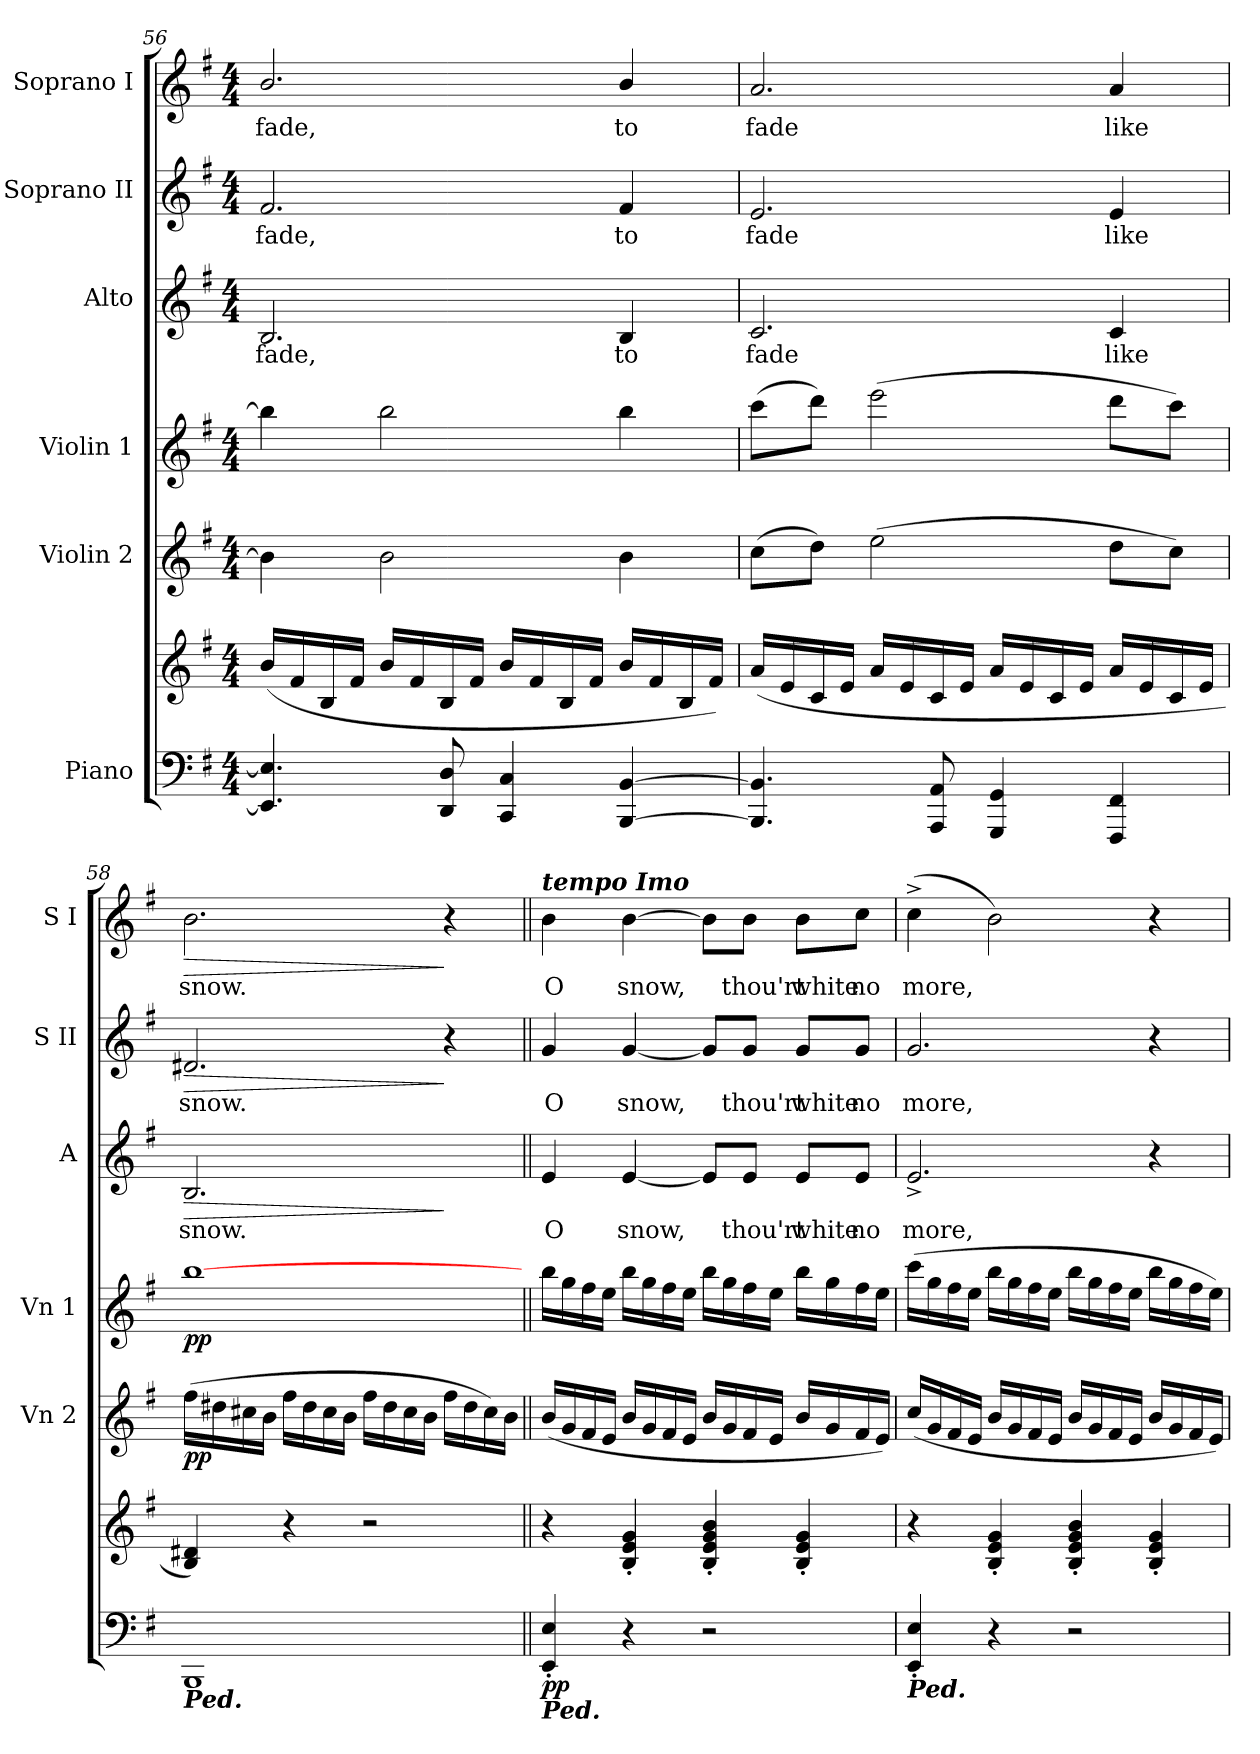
**kern	**kern	**dynam	**kern	**dynam	**kern	**dynam	**kern	**text	**dynam	**kern	**text	**dynam	**kern	**text	**dynam
*part6	*part6	*part6	*part5	*part5	*part4	*part4	*part3	*part3	*part3	*part2	*part2	*part2	*part1	*part1	*part1
*staff7	*staff6	*staff6/7	*staff5	*staff5	*staff4	*staff4	*staff3	*staff3	*staff3	*staff2	*staff2	*staff2	*staff1	*staff1	*staff1
*I"Piano	*	*	*I"Violin 2	*	*I"Violin 1	*	*I"Alto	*	*	*I"Soprano II	*	*	*I"Soprano I	*	*
*	*	*	*I'Vn 2	*	*I'Vn 1	*	*I'A	*	*	*I'S II	*	*	*I'S I	*	*
*clefF4	*clefG2	*	*clefG2	*	*clefG2	*	*clefG2	*	*	*clefG2	*	*	*clefG2	*	*
*k[f#]	*k[f#]	*	*k[f#]	*	*k[f#]	*	*k[f#]	*	*	*k[f#]	*	*	*k[f#]	*	*
*G:	*G:	*	*G:	*	*G:	*	*G:	*	*	*G:	*	*	*G:	*	*
*M4/4	*M4/4	*	*M4/4	*	*M4/4	*	*M4/4	*	*	*M4/4	*	*	*M4/4	*	*
=56	=56	=56	=56	=56	=56	=56	=56	=56	=56	=56	=56	=56	=56	=56	=56
*^	*	*	*	*	*	*	*	*	*	*	*	*	*	*	*
!	!	!	!	!	!	!	!	!	!LO:LY:b	!	!	!LO:LY:b	!	!	!LO:LY:b	!
4.EE/] 4.E/]	1ryy	(<16bLL	.	4b]	.	4bb]	.	2.B	fade,	.	2.f#	fade,	.	2.b/	fade,	.
.	.	16f#	.	.	.	.	.	.	.	.	.	.	.	.	.	.
.	.	16B	.	.	.	.	.	.	.	.	.	.	.	.	.	.
.	.	16f#JJ	.	.	.	.	.	.	.	.	.	.	.	.	.	.
.	.	16bLL	.	2b	.	2bb	.	.	.	.	.	.	.	.	.	.
.	.	16f#	.	.	.	.	.	.	.	.	.	.	.	.	.	.
8DD/ 8D/	.	16B	.	.	.	.	.	.	.	.	.	.	.	.	.	.
.	.	16f#JJ	.	.	.	.	.	.	.	.	.	.	.	.	.	.
4CC/ 4C/	.	16bLL	.	.	.	.	.	.	.	.	.	.	.	.	.	.
.	.	16f#	.	.	.	.	.	.	.	.	.	.	.	.	.	.
.	.	16B	.	.	.	.	.	.	.	.	.	.	.	.	.	.
.	.	16f#JJ	.	.	.	.	.	.	.	.	.	.	.	.	.	.
!	!	!	!	!	!	!	!	!	!LO:LY:b	!	!	!LO:LY:b	!	!	!LO:LY:b	!
[4BBB/ [4BB/	.	16bLL	.	4b	.	4bb	.	4B	to	.	4f#	to	.	4b/	to	.
.	.	16f#	.	.	.	.	.	.	.	.	.	.	.	.	.	.
.	.	16B	.	.	.	.	.	.	.	.	.	.	.	.	.	.
.	.	16f#JJ)	.	.	.	.	.	.	.	.	.	.	.	.	.	.
*v	*v	*	*	*	*	*	*	*	*	*	*	*	*	*	*	*
!!LO:LB:g=z
=57	=57	=57	=57	=57	=57	=57	=57	=57	=57	=57	=57	=57	=57	=57	=57
!	!	!	!	!	!	!	!	!LO:LY:b	!	!	!LO:LY:b	!	!	!LO:LY:b	!
4.BBB] 4.BB]	(<16aLL	.	(>8ccL	.	(>8cccL	.	2.c	fade	.	2.e	fade	.	2.a	fade	.
.	16e	.	.	.	.	.	.	.	.	.	.	.	.	.	.
.	16c	.	8ddJ)	.	8dddJ)	.	.	.	.	.	.	.	.	.	.
.	16eJJ	.	.	.	.	.	.	.	.	.	.	.	.	.	.
.	16aLL	.	(>2ee	.	(>2eee	.	.	.	.	.	.	.	.	.	.
.	16e	.	.	.	.	.	.	.	.	.	.	.	.	.	.
8AAA 8AA	16c	.	.	.	.	.	.	.	.	.	.	.	.	.	.
.	16eJJ	.	.	.	.	.	.	.	.	.	.	.	.	.	.
4GGG 4GG	16aLL	.	.	.	.	.	.	.	.	.	.	.	.	.	.
.	16e	.	.	.	.	.	.	.	.	.	.	.	.	.	.
.	16c	.	.	.	.	.	.	.	.	.	.	.	.	.	.
.	16eJJ	.	.	.	.	.	.	.	.	.	.	.	.	.	.
!	!	!	!	!	!	!	!	!LO:LY:b	!	!	!LO:LY:b	!	!	!LO:LY:b	!
4FFF# 4FF#	16aLL	.	8ddL	.	8dddL	.	4c	like	.	4e	like	.	4a	like	.
.	16e	.	.	.	.	.	.	.	.	.	.	.	.	.	.
.	16c	.	8ccJ)	.	8cccJ)	.	.	.	.	.	.	.	.	.	.
.	16eJJ	.	.	.	.	.	.	.	.	.	.	.	.	.	.
=58	=58	=58	=58	=58	=58	=58	=58	=58	=58	=58	=58	=58	=58	=58	=58
!LO:TX:b:Bi:t=Ped.	!	!	!	!	!	!	!	!	!	!	!	!	!	!	!
!	!	!	!	!LO:DY:b	!	!LO:DY:b	!	!LO:LY:b	!LO:HP:b	!	!LO:LY:b	!LO:HP:b	!	!LO:LY:b	!LO:HP:b
1BBB	4B 4d#X)	.	(>16ff#LL	pp	[1bb	pp	2.B	snow.	>	2.d#X	snow.	>	2.b	snow.	>
.	.	.	16dd#X	.	.	.	.	.	.	.	.	.	.	.	.
.	.	.	16cc#X	.	.	.	.	.	.	.	.	.	.	.	.
.	.	.	16bJJ	.	.	.	.	.	.	.	.	.	.	.	.
.	4r	.	16ff#LL	.	.	.	.	.	.	.	.	.	.	.	.
.	.	.	16dd#	.	.	.	.	.	.	.	.	.	.	.	.
.	.	.	16cc#	.	.	.	.	.	.	.	.	.	.	.	.
.	.	.	16bJJ	.	.	.	.	.	.	.	.	.	.	.	.
.	2r	.	16ff#LL	.	.	.	.	.	.	.	.	.	.	.	.
.	.	.	16dd#	.	.	.	.	.	.	.	.	.	.	.	.
.	.	.	16cc#	.	.	.	.	.	.	.	.	.	.	.	.
.	.	.	16bJJ	.	.	.	.	.	.	.	.	.	.	.	.
.	.	.	16ff#LL	.	.	.	4ryy	.	]	4r	.	]	4r	.	]
.	.	.	16dd#	.	.	.	.	.	.	.	.	.	.	.	.
.	.	.	16cc#)	.	.	.	.	.	.	.	.	.	.	.	.
.	.	.	16bJJ	.	.	.	.	.	.	.	.	.	.	.	.
=59||	=59||	=59||	=59||	=59||	=59||	=59||	=59||	=59||	=59||	=59||	=59||	=59||	=59||	=59||	=59||
!	!	!	!	!	!	!	!	!	!	!	!	!	!LO:TX:a:Bi:t=tempo Imo	!	!
!LO:TX:b:Bi:t=Ped.	!	!	!	!	!	!	!	!	!	!	!	!	!	!	!
!	!	!LO:DY:b=2	!	!	!	!	!	!LO:LY:b	!	!	!LO:LY:b	!	!	!LO:LY:b	!
!	!	!LO:DY:n=1:b	!	!	!	!	!	!	!	!	!	!	!	!	!
4EE' 4E'	4r	p p	(<16bLL	.	16bbLL	.	4e	O	.	4g	O	.	4b	O	.
.	.	.	16g	.	16gg	.	.	.	.	.	.	.	.	.	.
.	.	.	16f#	.	16ff#	.	.	.	.	.	.	.	.	.	.
.	.	.	16eJJ	.	16eeJJ	.	.	.	.	.	.	.	.	.	.
!	!	!	!	!	!	!	!	!LO:LY:b	!	!	!LO:LY:b	!	!	!LO:LY:b	!
4r	4B' 4e' 4g'	.	16bLL	.	16bbLL	.	[4e	snow,	.	[4g	snow,	.	[4b	snow,	.
.	.	.	16g	.	16gg	.	.	.	.	.	.	.	.	.	.
.	.	.	16f#	.	16ff#	.	.	.	.	.	.	.	.	.	.
.	.	.	16eJJ	.	16eeJJ	.	.	.	.	.	.	.	.	.	.
2r	4B' 4e' 4g' 4b'	.	16bLL	.	16bbLL	.	8e/L]	.	.	8g/L]	.	.	8b\L]	.	.
.	.	.	16g	.	16gg	.	.	.	.	.	.	.	.	.	.
!	!	!	!	!	!	!	!	!LO:LY:b	!	!	!LO:LY:b	!	!	!LO:LY:b	!
.	.	.	16f#	.	16ff#	.	8e/J	thou'rt	.	8g/J	thou'rt	.	8b\J	thou'rt	.
.	.	.	16eJJ	.	16eeJJ	.	.	.	.	.	.	.	.	.	.
!	!	!	!	!	!	!	!	!LO:LY:b	!	!	!LO:LY:b	!	!	!LO:LY:b	!
.	4B' 4e' 4g'	.	16bLL	.	16bbLL	.	8e/L	white	.	8g/L	white	.	8b\L	white	.
.	.	.	16g	.	16gg	.	.	.	.	.	.	.	.	.	.
!	!	!	!	!	!	!	!	!LO:LY:b	!	!	!LO:LY:b	!	!	!LO:LY:b	!
.	.	.	16f#	.	16ff#	.	8e/J	no	.	8g/J	no	.	8cc\J	no	.
.	.	.	16eJJ)	.	16eeJJ	.	.	.	.	.	.	.	.	.	.
!!LO:LB:g=z
=60	=60	=60	=60	=60	=60	=60	=60	=60	=60	=60	=60	=60	=60	=60	=60
!LO:TX:b:Bi:t=Ped.	!	!	!	!	!	!	!	!	!	!	!	!	!	!	!
!	!	!	!	!	!	!	!	!LO:LY:b	!	!	!LO:LY:b	!	!	!LO:LY:b	!
4EE' 4E'	4r	.	(<16ccLL	.	(>16cccLL	.	2.e^	more,	.	2.g	more,	.	(>4cc^	more,	.
.	.	.	16g	.	16gg	.	.	.	.	.	.	.	.	.	.
.	.	.	16f#	.	16ff#	.	.	.	.	.	.	.	.	.	.
.	.	.	16eJJ	.	16eeJJ	.	.	.	.	.	.	.	.	.	.
4r	4B' 4e' 4g'	.	16bLL	.	16bbLL	.	.	.	.	.	.	.	2b)	.	.
.	.	.	16g	.	16gg	.	.	.	.	.	.	.	.	.	.
.	.	.	16f#	.	16ff#	.	.	.	.	.	.	.	.	.	.
.	.	.	16eJJ	.	16eeJJ	.	.	.	.	.	.	.	.	.	.
2r	4B' 4e' 4g' 4b'	.	16bLL	.	16bbLL	.	.	.	.	.	.	.	.	.	.
.	.	.	16g	.	16gg	.	.	.	.	.	.	.	.	.	.
.	.	.	16f#	.	16ff#	.	.	.	.	.	.	.	.	.	.
.	.	.	16eJJ	.	16eeJJ	.	.	.	.	.	.	.	.	.	.
.	4B' 4e' 4g'	.	16bLL	.	16bbLL	.	4r	.	.	4r	.	.	4r	.	.
.	.	.	16g	.	16gg	.	.	.	.	.	.	.	.	.	.
.	.	.	16f#	.	16ff#	.	.	.	.	.	.	.	.	.	.
.	.	.	16eJJ)	.	16eeJJ)	.	.	.	.	.	.	.	.	.	.
=	=	=	=	=	=	=	=	=	=	=	=	=	=	=	=
*-	*-	*-	*-	*-	*-	*-	*-	*-	*-	*-	*-	*-	*-	*-	*-
